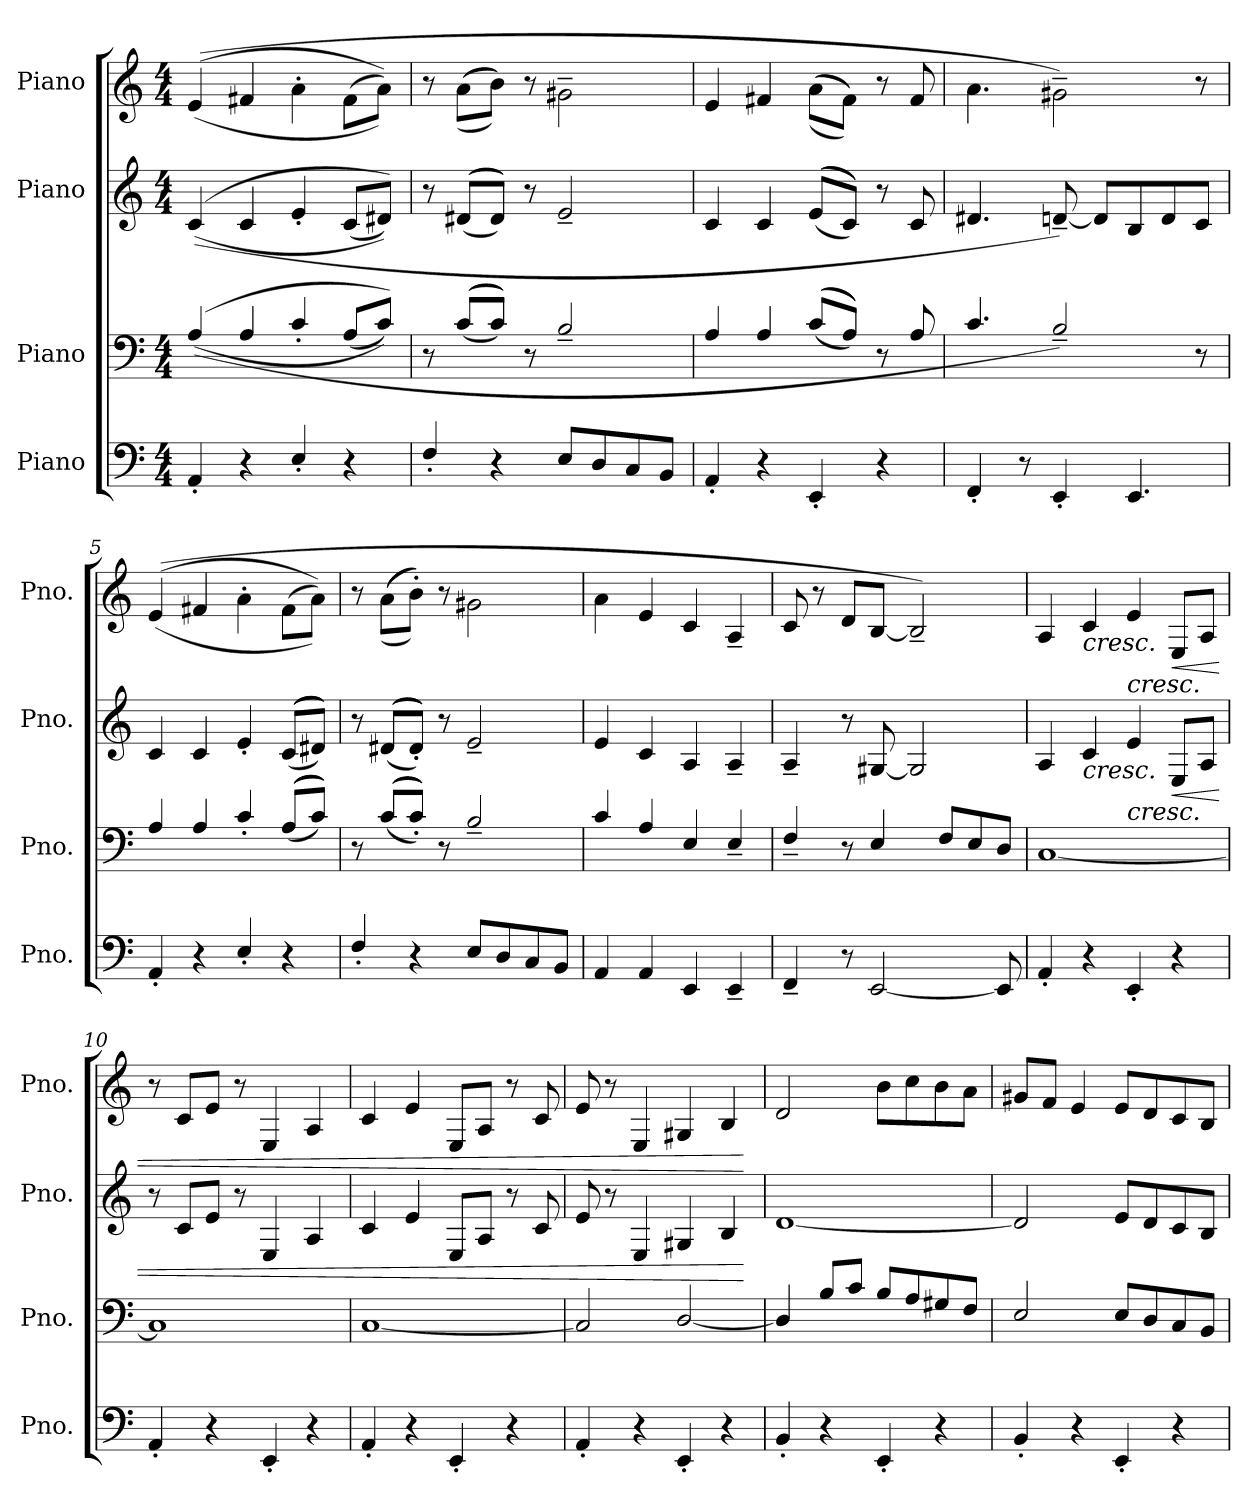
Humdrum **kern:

**kern	**kern	**kern	**dynam	**kern	**dynam
*part4	*part3	*part2	*part2	*part1	*part1
*staff4	*staff3	*staff2	*staff2	*staff1	*staff1
*I"Piano	*I"Piano	*I"Piano	*	*I"Piano	*
*I'Pno.	*I'Pno.	*I'Pno.	*	*I'Pno.	*
*clefF4	*clefF4	*clefG2	*	*clefG2	*
*k[]	*k[]	*k[]	*	*k[]	*
*M4/4	*M4/4	*M4/4	*	*M4/4	*
*MM185	*MM185	*MM185	*	*MM185	*
=1	=1	=1	=1	=1	=1
4AA'i/	(<(<(>4Aj/	(<(<(>4cZ/	.	(>(>(>4eV/	.
4r	4Aj/	4cZ/	.	4f#XV/	.
4E'i/	4c'j/	4e'Z/	.	4a'V\	.
4r	(<8Aj/L	(<8cZ/L	.	(>8f#V\L	.
.	8cj/J)))	8d#XZ/J)))	.	8aV\J)))	.
=2	=2	=2	=2	=2	=2
4F'i/	8r	8r	.	8r	.
.	(<(<(<8cj/L	(<(<(<8d#XZ/L	.	(>(>(>8aV\L	.
4r	8cj/J)))	8d#Z/J)))	.	8bV\J)))	.
.	8r	8r	.	8r	.
8Ei/L	2B~j/	2e~Z/	.	2g#X~V\	.
8Di/	.	.	.	.	.
8Ci/	.	.	.	.	.
8BBi/J	.	.	.	.	.
=3	=3	=3	=3	=3	=3
4AA'i/	4Aj/	4cZ/	.	4eV/	.
4r	4Aj/	4cZ/	.	4f#XV/	.
4EE'i/	(<(<(<8cj/L	(<(<(<8eZ/L	.	(>(>(>8aV\L	.
.	8Aj/J)))	8cZ/J)))	.	8f#V\J)))	.
4r	8r	8r	.	8r	.
.	8Aj/	8cZ/	.	8f#V/	.
=4	=4	=4	=4	=4	=4
4FF'i/	4.cj/	4.d#XZ/	.	4.aV\	.
8r	.	.	.	.	.
4EE'i/	((2B~j/)	(([8dn~Z/)	.	((2g#X~V\)	.
.	.	8dZ/L]	.	.	.
4.EEi/	.	8BZ/	.	.	.
.	.	8dZ/	.	.	.
.	8r	8cZ/J	.	8r	.
!!LO:LB:g=z
=5	=5	=5	=5	=5	=5
4AA'i/	4Aj/	4cZ/	.	(>(>(>4eV/	.
4r	4Aj/	4cZ/	.	4f#XV/	.
4E'i/	4c'j/	4e'Z/	.	4a'V\	.
4r	(<(<(<(<8Aj/L	(<(<(<(<8cZ/L	.	(>8f#V\L	.
.	((8cj/J))))	((8d#XZ/J))))	.	8aV\J)))	.
=6	=6	=6	=6	=6	=6
4F'i/	8r	8r	.	8r	.
.	(<(<(<(<8cj/L	(<(<(<(<8d#XZ/L	.	(>(>(>8aV\L	.
4r	((8c'j/J))))	((8d#'Z/J))))	.	8b'V\J)))	.
.	8r	8r	.	8r	.
8Ei/L	2B~j/	2e~Z/	.	2g#XV\	.
8Di/	.	.	.	.	.
8Ci/	.	.	.	.	.
8BBi/J	.	.	.	.	.
=7	=7	=7	=7	=7	=7
4AAi/	4cj/	4eZ/	.	4aV\	.
4AAi/	4Aj/	4cZ/	.	4eV/	.
4EEi/	4Ej/	4AZ/	.	4cV/	.
4EE~i/	4E~j/	4A~Z/	.	4A~V/	.
=8	=8	=8	=8	=8	=8
4FF~i/	4F~j/	4A~Z/	.	8cV/	.
.	.	.	.	8r	.
8r	8r	8r	.	8dV/L	.
[2EEi/	4Ej/	[8G#XZ/	.	[8BV/J	.
.	.	2G#Z/]	.	((2B~V/])	.
.	8Fj/L	.	.	.	.
.	8Ej/	.	.	.	.
8EEi/]	8Dj/J	.	.	.	.
=9	=9	=9	=9	=9	=9
4AA'i/	[1Cj	4AZ/	.	4AV/	.
!	!	!	!LO:HP:b	!	!LO:HP:b
4r	.	4cZ/	<	4cV/	<
!	!	!	!LO:HP:b	!	!LO:HP:b
4EE'i/	.	4eZ/	<	4eV/	<
!	!	!	!LO:HP:b	!	!LO:HP:b
4r	.	8EZ/L	<	8EV/L	<
.	.	8AZ/J	.	8AV/J	.
!!LO:PB:g=z
=10	=10	=10	=10	=10	=10
4AA'i/	1Cj]	8r	.	8r	.
.	.	8cZ/L	.	8cV/L	.
4r	.	8eZ/J	.	8eV/J	.
.	.	8r	.	8r	.
4EE'i/	.	4EZ/	.	4EV/	.
4r	.	4AZ/	.	4AV/	.
=11	=11	=11	=11	=11	=11
4AA'i/	[1Cj	4cZ/	.	4cV/	.
4r	.	4eZ/	.	4eV/	.
4EE'i/	.	8EZ/L	.	8EV/L	.
.	.	8AZ/J	.	8AV/J	.
4r	.	8r	.	8r	.
.	.	8cZ/	.	8cV/	.
=12	=12	=12	=12	=12	=12
4AA'i/	2Cj/]	8eZ/	.	8eV/	.
.	.	8r	.	8r	.
4r	.	4EZ/	.	4EV/	.
4EE'i/	[2Dj/	4G#XZ/	.	4G#XV/	.
4r	.	4BZ/	.	4BV/	.
.	.	.	[ [ [	.	[ [ [
=13	=13	=13	=13	=13	=13
4BB'i/	4Dj/]	[1dZ	.	2dV/	.
4r	8Bj/L	.	.	.	.
.	8cj/J	.	.	.	.
4EE'i/	8Bj/L	.	.	8bV\L	.
.	8Aj/	.	.	8ccV\	.
4r	8G#Xj/	.	.	8bV\	.
.	8Fj/J	.	.	8aV\J	.
=14	=14	=14	=14	=14	=14
4BB'i/	2Ej/	2dZ/]	.	8g#XV/L	.
.	.	.	.	8fV/J	.
4r	.	.	.	4eV/	.
4EE'i/	8Ej/L	8eZ/L	.	8eV/L	.
.	8Dj/	8dZ/	.	8dV/	.
4r	8Cj/	8cZ/	.	8cV/	.
.	8BBj/J	8BZ/J	.	8BV/J	.
=	=	=	=	=	=
*-	*-	*-	*-	*-	*-
